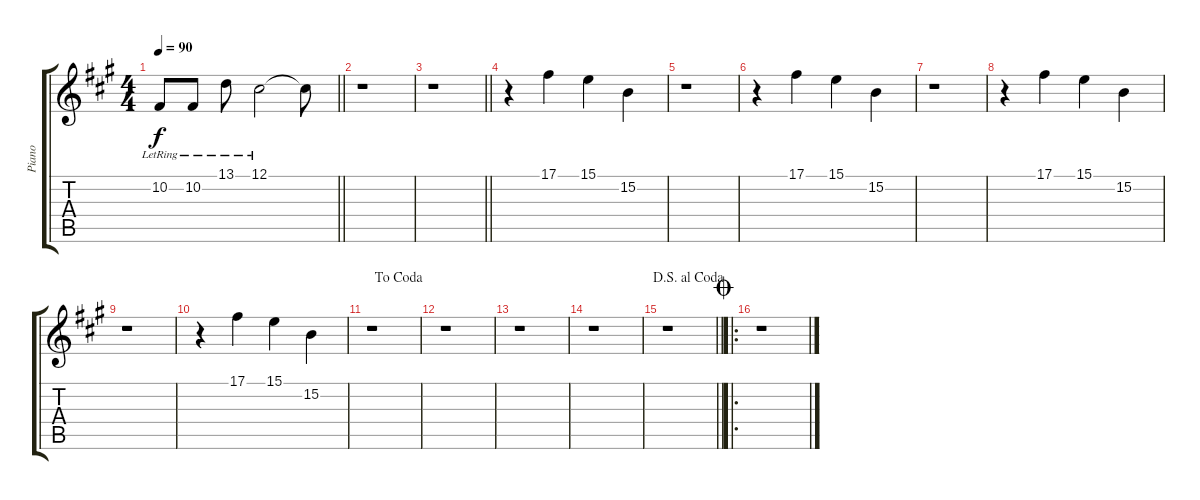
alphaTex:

\track ("Piano" "Piano") {instrument electricpiano1}
\staff {score tabs}
\tuning (Db4 Ab3 E3 B2 Gb2 B1) {hide}
\ts (4 4)
\tempo 90
\clef g2
\barLineRight lightlight
\ks a
10.2{lr}.8{dy f} 10.2{lr}.8 13.1{lr}.8 12.1{lr}.2 12.1{t}.8 |
r.1 |
\barLineRight lightlight
r.1 |
r.4 17.1.4 15.1.4 15.2.4 |
r.1 |
r.4 17.1.4 15.1.4 15.2.4 |
r.1 |
r.4 17.1.4 15.1.4 15.2.4 |
r.1 |
r.4 17.1.4 15.1.4 15.2.4 |
\jump dacoda
r.1 |
r.1 |
r.1 |
r.1 |
\jump dalsegnoalcoda
\barLineRight lightlight
r.1 |
\ro
\jump coda
r.1
